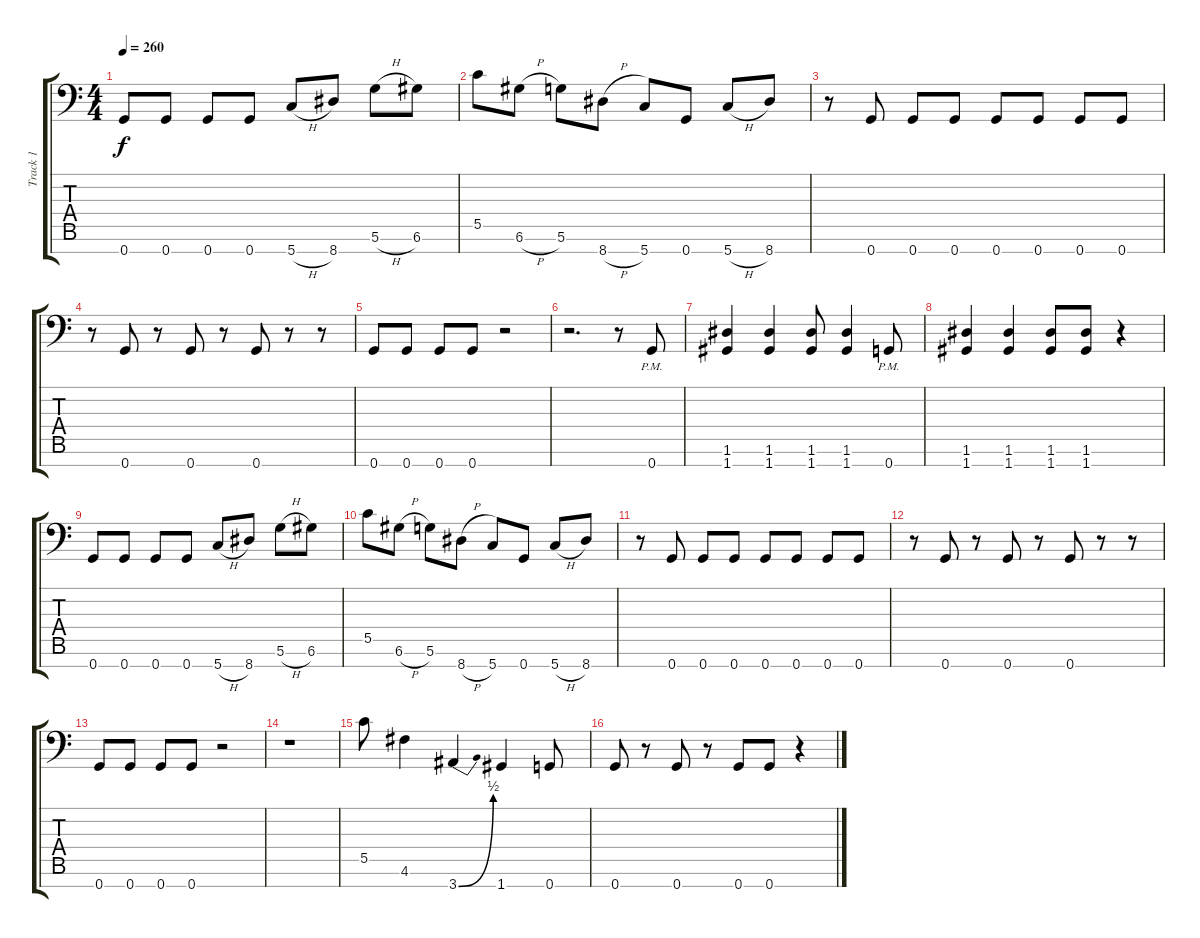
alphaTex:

\track ("Track 1" "Track 1") {instrument acousticguitarsteel}
\staff {score tabs}
\tuning (D4 A3 E3 C3 G2 D2 G1) {hide}
\ts (4 4)
\tempo 260
\clef f4
\ks c
0.7.8{dy f} 0.7.8 0.7.8 0.7.8 5.7{h}.8 8.7.8 5.6{h}.8 6.6.8 |
5.5.8 6.6{h}.8 5.6.8 8.7{h}.8 5.7.8 0.7.8 5.7{h}.8 8.7.8 |
r.8 0.7.8 0.7.8 0.7.8 0.7.8 0.7.8 0.7.8 0.7.8 |
r.8 0.7.8 r.8 0.7.8 r.8 0.7.8 r.8 r.8 |
0.7.8 0.7.8 0.7.8 0.7.8 r.2 |
r.2{d} r.8 0.7{pm}.8 |
(1.6 1.7).4 (1.6 1.7).4 (1.6 1.7).8 (1.6 1.7).4 0.7{pm}.8 |
(1.6 1.7).4 (1.6 1.7).4 (1.6 1.7).8 (1.6 1.7).8 r.4 |
0.7.8 0.7.8 0.7.8 0.7.8 5.7{h}.8 8.7.8 5.6{h}.8 6.6.8 |
5.5.8 6.6{h}.8 5.6.8 8.7{h}.8 5.7.8 0.7.8 5.7{h}.8 8.7.8 |
r.8 0.7.8 0.7.8 0.7.8 0.7.8 0.7.8 0.7.8 0.7.8 |
r.8 0.7.8 r.8 0.7.8 r.8 0.7.8 r.8 r.8 |
0.7.8 0.7.8 0.7.8 0.7.8 r.2 |
r.1 |
5.5.8 4.6.4 3.7{be (bend 0 0 60 2)}.4 1.7.4 0.7.8 |
0.7.8 r.8 0.7.8 r.8 0.7.8 0.7.8 r.4
